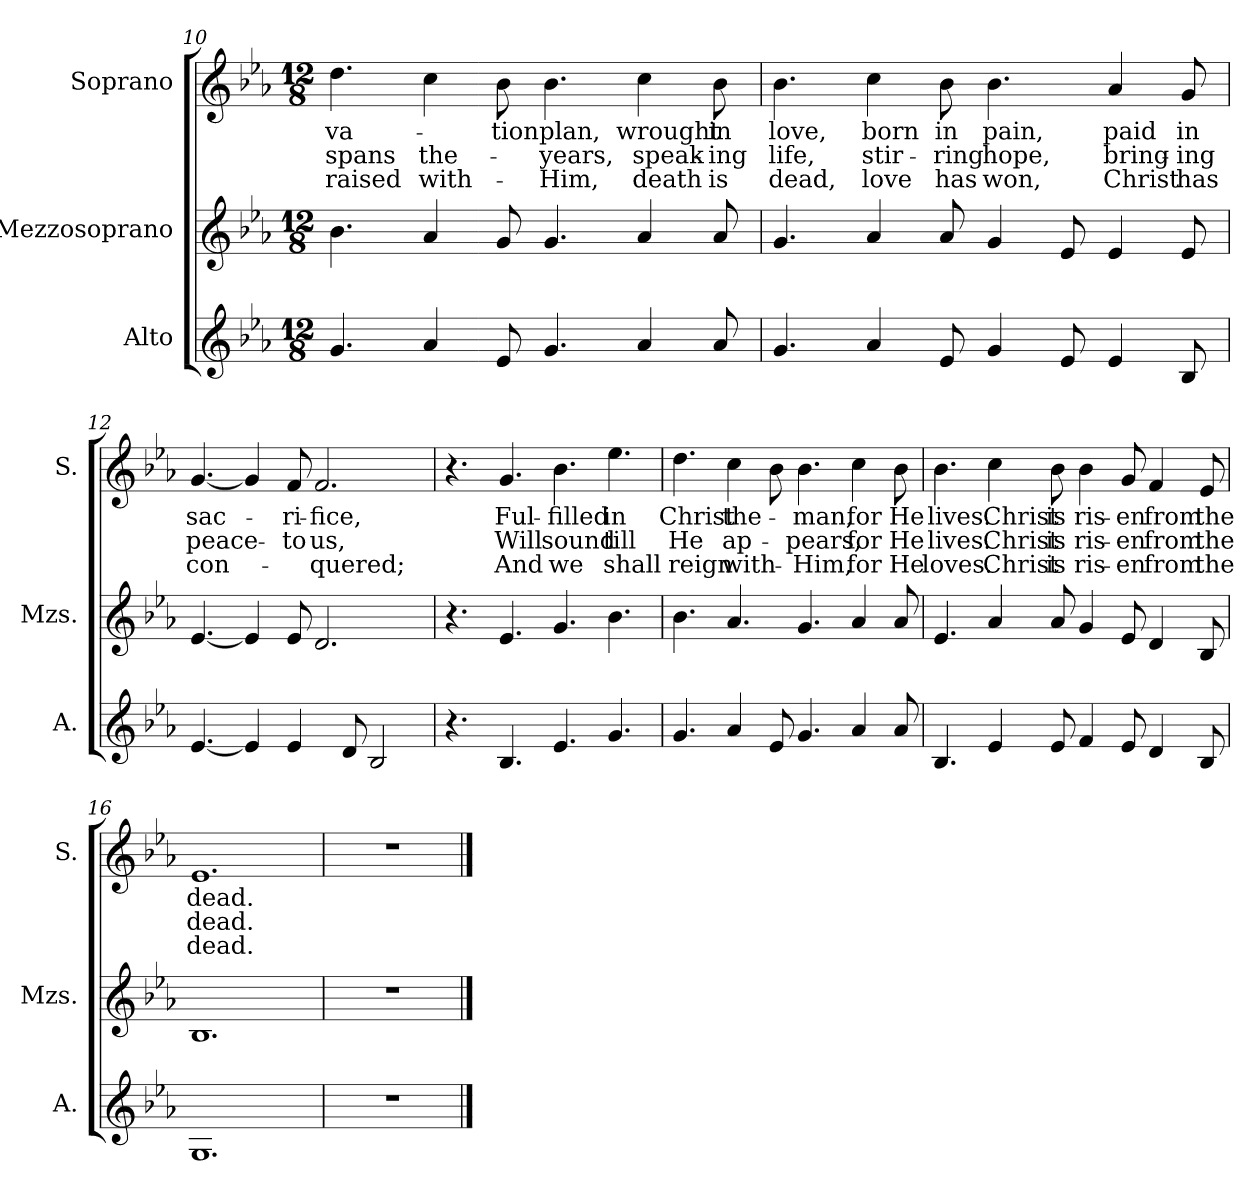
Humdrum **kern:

**kern	**kern	**kern	**text	**text	**text
*part3	*part2	*part1	*part1	*part1	*part1
*staff3	*staff2	*staff1	*staff1	*staff1	*staff1
*I"Alto	*I"Mezzosoprano	*I"Soprano	*	*	*
*I'A.	*I'Mzs.	*I'S.	*	*	*
!!LO:LB:g=z
*clefG2	*clefG2	*clefG2	*	*	*
*k[b-e-a-]	*k[b-e-a-]	*k[b-e-a-]	*	*	*
*E-:	*E-:	*E-:	*	*	*
*M12/8	*M12/8	*M12/8	*	*	*
=10	=10	=10	=10	=10	=10
4.g/	4.b-\	4.dd\	-va-	spans	raised
4a-/	4a-/	4cc\	.	the-	with-
8e-/	8g/	8b-\	-tion	.	.
4.g/	4.g/	4.b-\	plan,	-years,	-Him,
4a-/	4a-/	4cc\	wrought	speak-	death
8a-/	8a-/	8b-\	in	-ing	is
=11	=11	=11	=11	=11	=11
4.g/	4.g/	4.b-\	love,	life,	dead,
4a-/	4a-/	4cc\	born	stir-	love
8e-/	8a-/	8b-\	in	-ring	has
4g/	4g/	4.b-\	pain,	hope,	won,
8e-/	8e-/	.	.	.	.
4e-/	4e-/	4a-/	paid	bring-	Christ
8B-/	8e-/	8g/	in	-ing	has
!!LO:PB:g=z
=12	=12	=12	=12	=12	=12
[4.e-/	[4.e-/	[4.g/	sac-	peace-	con-
4e-/]	4e-/]	4g/]	.	.	.
4e-/	8e-/	8f/	-ri-	-to	.
.	2.d/	2.f/	-fice,	us,	-quered;
8d/	.	.	.	.	.
2B-/	.	.	.	.	.
=13	=13	=13	=13	=13	=13
4.r	4.r	4.r	.	.	.
4.B-/	4.e-/	4.g/	Ful-	Will	And
4.e-/	4.g/	4.b-\	-filled	sound	we
4.g/	4.b-\	4.ee-\	in	till	shall
=14	=14	=14	=14	=14	=14
4.g/	4.b-\	4.dd\	Christ	He	reign
4a-/	4.a-/	4cc\	the-	ap-	with-
8e-/	.	8b-\	.	.	.
4.g/	4.g/	4.b-\	-man,	-pears,	-Him,
4a-/	4a-/	4cc\	for	for	for
8a-/	8a-/	8b-\	He	He	He
!!LO:LB:g=z
=15	=15	=15	=15	=15	=15
4.B-/	4.e-/	4.b-\	lives.	lives.	loves.
4e-/	4a-/	4cc\	Christ	Christ	Christ
8e-/	8a-/	8b-\	is	is	is
4f/	4g/	4b-\	ris-	ris-	ris-
8e-/	8e-/	8g/	-en	-en	-en
4d/	4d/	4f/	from	from	from
8B-/	8B-/	8e-/	the	the	the
=16	=16	=16	=16	=16	=16
1.G	1.B-	1.e-	dead.	dead.	dead.
=17	=17	=17	=17	=17	=17
1.r	1.r	1.r	.	.	.
==	==	==	==	==	==
*-	*-	*-	*-	*-	*-
